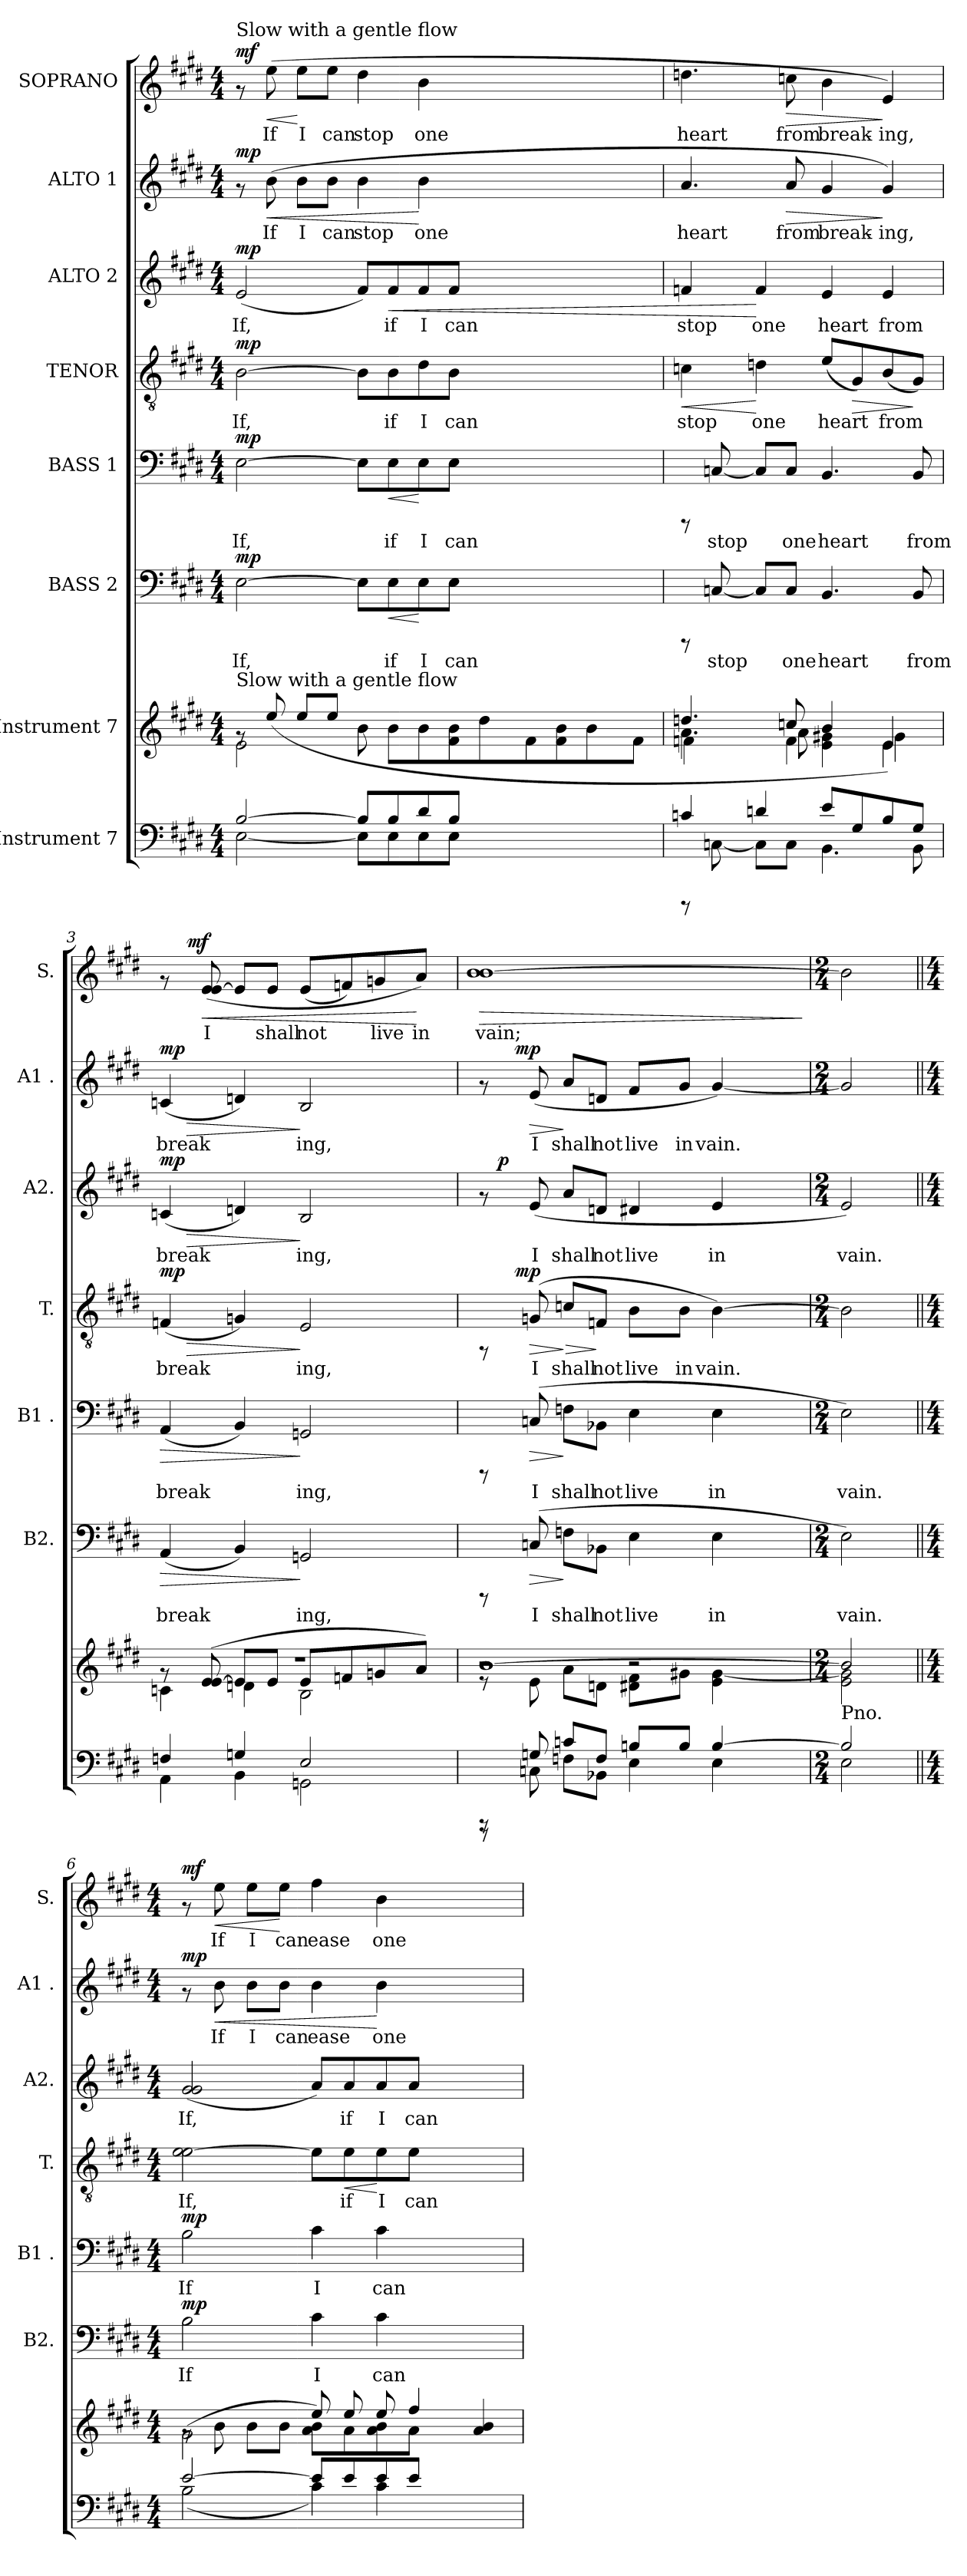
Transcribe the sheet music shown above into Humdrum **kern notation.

**kern	**kern	**kern	**text	**dynam	**kern	**text	**dynam	**kern	**text	**dynam	**kern	**text	**dynam	**kern	**text	**dynam	**kern	**text	**dynam
*part8	*part7	*part6	*part6	*part6	*part5	*part5	*part5	*part4	*part4	*part4	*part3	*part3	*part3	*part2	*part2	*part2	*part1	*part1	*part1
*staff8	*staff7	*staff6	*staff6	*staff6	*staff5	*staff5	*staff5	*staff4	*staff4	*staff4	*staff3	*staff3	*staff3	*staff2	*staff2	*staff2	*staff1	*staff1	*staff1
*I"Instrument 7	*I"Instrument 7	*I"BASS 2	*	*	*I"BASS 1	*	*	*I"TENOR	*	*	*I"ALTO 2	*	*	*I"ALTO 1	*	*	*I"SOPRANO	*	*
*	*	*I'B2.	*	*	*I'B1 .	*	*	*I'T.	*	*	*I'A2.	*	*	*I'A1 .	*	*	*I'S.	*	*
!!LO:PB:g=z
*stria5	*stria5	*stria5	*	*	*stria5	*	*	*stria5	*	*	*stria5	*	*	*stria5	*	*	*stria5	*	*
*clefF4	*clefG2	*clefF4	*	*	*clefF4	*	*	*clefGv2	*	*	*clefG2	*	*	*clefG2	*	*	*clefG2	*	*
*k[f#c#g#d#]	*k[f#c#g#d#]	*k[f#c#g#d#]	*	*	*k[f#c#g#d#]	*	*	*k[f#c#g#d#]	*	*	*k[f#c#g#d#]	*	*	*k[f#c#g#d#]	*	*	*k[f#c#g#d#]	*	*
*E:	*E:	*E:	*	*	*E:	*	*	*E:	*	*	*E:	*	*	*E:	*	*	*E:	*	*
*M4/4	*M4/4	*M4/4	*	*	*M4/4	*	*	*M4/4	*	*	*M4/4	*	*	*M4/4	*	*	*M4/4	*	*
*MM48	*MM48	*MM48	*	*	*MM48	*	*	*MM48	*	*	*MM48	*	*	*MM48	*	*	*MM48	*	*
=1	=1	=1	=1	=1	=1	=1	=1	=1	=1	=1	=1	=1	=1	=1	=1	=1	=1	=1	=1
*^	*^	*	*	*	*	*	*	*	*	*	*	*	*	*	*	*	*	*	*
!	!	!	!	!	!	!	!	!	!	!	!	!	!	!	!	!	!	!	!LO:TX:a:t=Slow with a gentle flow	!	!
!	!	!LO:TX:a:t=Slow with a gentle flow	!	!	!	!	!	!	!	!	!	!	!	!	!	!	!	!	!	!	!
!	!	!	!	!	!LO:LY:b:cj	!LO:DY:a	!	!LO:LY:b:cj	!LO:DY:a	!	!LO:LY:b:cj	!LO:DY:a	!	!LO:LY:b:cj	!LO:DY:a	!	!	!LO:DY:a	!	!	!LO:DY:a
[>2B/	[<2E\	2e\	8rf	[>2E\	If,	mp	[>2E\	If,	mp	[>2B\	If,	mp	(<2e/	If,	mp	8rf	.	mp	8rf	.	mf
!	!	!	!	!	!	!	!	!	!	!	!	!	!	!	!	!	!LO:LY:b:cj	!LO:HP:b	!	!LO:LY:b:cj	!LO:HP:b
.	.	.	(>8ee/	.	.	.	.	.	.	.	.	.	.	.	.	(>8b\	If	<	(>8ee\	If	<
!	!	!	!	!	!	!	!	!	!	!	!	!	!	!	!	!	!LO:LY:b:cj	!	!	!LO:LY:b:cj	!
.	.	.	8ee/L	.	.	.	.	.	.	.	.	.	.	.	.	8b\L	I	.	8ee\L	I	[
!	!	!	!	!	!	!	!	!	!	!	!	!	!	!	!	!	!LO:LY:b:cj	!	!	!LO:LY:b:cj	!
.	.	.	8ee/J	.	.	.	.	.	.	.	.	.	.	.	.	8b\J	can	.	8ee\J	can	.
!	!	!	!	!	!LO:LY:b:cj	!	!	!LO:LY:b:cj	!	!	!LO:LY:b:cj	!	!	!LO:LY:b:cj	!	!	!LO:LY:b:cj	!	!	!LO:LY:b:cj	!
8B/L]	8E\L]	8b\	1ryy	8E\L]	.	.	8E\L]	.	.	8B\L]	.	.	8f#/L)	.	.	4b\	stop	.	4dd#\	stop	.
!	!	!	!	!	!LO:LY:b:cj	!LO:HP:b	!	!LO:LY:b:cj	!LO:HP:b	!	!LO:LY:b:cj	!	!	!LO:LY:b:cj	!LO:HP:b	!	!	!	!	!	!
8B/	8E\	8b\L	.	8E\	if	<	8E\	if	<	8B\	if	.	8f#/	if	<	.	.	.	.	.	.
!	!	!	!	!	!LO:LY:b:cj	!	!	!LO:LY:b:cj	!	!	!LO:LY:b:cj	!	!	!LO:LY:b:cj	!	!	!LO:LY:b:cj	!	!	!LO:LY:b:cj	!
8d#/	8E\	8b\	.	8E\	I	[	8E\	I	[	8d#\	I	.	8f#/	I	.	4b\	one	[	4b\	one	.
!	!	!	!	!	!LO:LY:b:cj	!	!	!LO:LY:b:cj	!	!	!LO:LY:b:cj	!	!	!LO:LY:b:cj	!	!	!	!	!	!	!
8B/J	8E\J	8b\ 8f#\	.	8E\J	can	.	8E\J	can	.	8B\J	can	.	8f#/J	can	.	.	.	.	.	.	.
2..ryy	2..ryy	4dd#/	.	2..ryy	.	.	2..ryy	.	.	2..ryy	.	.	2..ryy	.	.	2..ryy	.	.	2..ryy	.	.
.	.	8f#\	.	.	.	.	.	.	.	.	.	.	.	.	.	.	.	.	.	.	.
.	.	8b\ 8f#\	.	.	.	.	.	.	.	.	.	.	.	.	.	.	.	.	.	.	.
.	.	4b/	4.ryy	.	.	.	.	.	.	.	.	.	.	.	.	.	.	.	.	.	.
.	.	8f#\J	.	.	.	.	.	.	.	.	.	.	.	.	.	.	.	.	.	.	.
=2	=2	=2	=2	=2	=2	=2	=2	=2	=2	=2	=2	=2	=2	=2	=2	=2	=2	=2	=2	=2	=2
*	*	*^	*^	*	*	*	*	*	*	*	*	*	*	*	*	*	*	*	*	*	*
!	!	!	!	!	!	!	!	!	!	!	!	!	!LO:LY:b:cj	!LO:HP:b	!	!LO:LY:b:cj	!	!	!LO:LY:b:cj	!	!	!LO:LY:b:cj	!
4cn/	8rAAAA	4.ddn/	4.a\	4fn\	4.ryy	8rCCC	.	.	8rCCC	.	.	4cn\	stop	<	4fn/	stop	.	4.a/	heart	.	4.ddn\	heart	.
!	!	!	!	!	!	!	!LO:LY:b:cj	!	!	!LO:LY:b:cj	!	!	!	!	!	!	!	!	!	!	!	!	!
.	[<8Cn\	.	.	.	.	[<8Cn/	stop	.	[<8Cn/	stop	.	.	.	.	.	.	.	.	.	.	.	.	.
!	!	!	!	!	!	!	!LO:LY:b:cj	!	!	!LO:LY:b:cj	!	!	!LO:LY:b:cj	!	!	!LO:LY:b:cj	!	!	!	!	!	!	!
4dn/	8C\L]	.	.	2.ryy	.	8C/L]	.	.	8C/L]	.	.	4dn\	one	[	4f/	one	[	.	.	.	.	.	.
!	!	!	!	!	!	!	!LO:LY:b:cj	!	!	!LO:LY:b:cj	!	!	!	!	!	!	!	!	!LO:LY:b:cj	!LO:HP:b	!	!LO:LY:b:cj	!LO:HP:b
.	8C\J	8ccn/	4f\	.	8a\	8C/J	one	.	8C/J	one	.	.	.	.	.	.	.	8a/	from	>	8ccn\	from	>
!	!	!	!	!	!	!	!LO:LY:b:cj	!	!	!LO:LY:b:cj	!	!	!LO:LY:b:cj	!	!	!LO:LY:b:cj	!	!	!LO:LY:b:cj	!	!	!LO:LY:b:cj	!
8e/L	4.BB\	4b/	.	.	4e\ 4g#X\	4.BB/	heart	.	4.BB/	heart	.	(<8e/L	heart	.	4e/	heart	.	4g#/	break-	.	4b\	break-	.
!	!	!	!	!	!	!	!	!	!	!	!	!	!LO:LY:b:cj	!LO:HP:b	!	!	!	!	!	!	!	!	!
8G#/	.	.	8ryy	.	.	.	.	.	.	.	.	8G#/)	.	>	.	.	.	.	.	.	.	.	.
!	!	!	!	!	!	!	!	!	!	!	!	!	!LO:LY:b:cj	!	!	!LO:LY:b:cj	!	!	!LO:LY:b:cj	!	!	!LO:LY:b:cj	!
8B/	.	4e/)	4e\	.	4g#\	.	.	.	.	.	.	(<8B/	from	.	4e/	from	.	4g#/)	-ing,	]	4e/)	-ing,	]
!	!	!	!	!	!	!	!LO:LY:b:cj	!	!	!LO:LY:b:cj	!	!	!LO:LY:b:cj	!	!	!	!	!	!	!	!	!	!
8G#/J	8BB\	.	.	.	.	8BB/	from	.	8BB/	from	.	8G#/J)	.	]	.	.	.	.	.	.	.	.	.
*	*	*	*	*v	*v	*	*	*	*	*	*	*	*	*	*	*	*	*	*	*	*	*	*
=3	=3	=3	=3	=3	=3	=3	=3	=3	=3	=3	=3	=3	=3	=3	=3	=3	=3	=3	=3	=3	=3	=3
!	!	!	!	!	!	!LO:LY:b:cj	!LO:HP:b	!	!LO:LY:b:cj	!LO:HP:b	!	!LO:LY:b:cj	!LO:HP:b	!	!LO:LY:b:cj	!LO:HP:b	!	!LO:LY:b:cj	!LO:HP:b	!	!	!
!	!	!	!	!	!	!	!	!	!	!	!	!	!LO:DY:n=1:a	!	!	!LO:DY:n=1:a	!	!	!LO:DY:n=1:a	!	!	!
*	*	*	*	*	*	*	*	*	*	*	*	*	*	*	*	*	*	*	*	*^	*	*
4Fn/	4AA\	8rf	4cn\	1r	(<4AA/	break-	>	(<4AA/	break-	>	(<4Fn/	break-	> mp	(<4cn/	break-	> mp	(<4cn/	break-	> mp	8rf	16.ryy	.	.
!	!	!	!	!	!	!	!	!	!	!	!	!	!	!	!	!	!	!	!	!	!	!	!LO:DY:a
.	.	.	.	.	.	.	.	.	.	.	.	.	.	.	.	.	.	.	.	.	2ryy	.	mf
!	!	!	!	!	!	!	!	!	!	!	!	!	!	!	!	!	!	!	!	!	!	!LO:LY:b:cj	!LO:HP:b
.	.	(>8e/ [>8e/	.	.	.	.	.	.	.	.	.	.	.	.	.	.	.	.	.	(>8e/ [<8e/	.	I	<
!	!	!	!	!	!	!LO:LY:b:cj	!	!	!LO:LY:b:cj	!	!	!LO:LY:b:cj	!	!	!LO:LY:b:cj	!	!	!LO:LY:b:cj	!	!	!	!LO:LY:b:cj	!
4Gn/	4BB\	8e/L]	4dn\	.	4BB/)	--	.	4BB/)	--	.	4Gn/)	--	.	4dn/)	--	.	4dn/)	--	.	8e/L]	.	.	.
!	!	!	!	!	!	!	!	!	!	!	!	!	!	!	!	!	!	!	!	!	!	!LO:LY:b:cj	!
.	.	8e/J	.	.	.	.	.	.	.	.	.	.	.	.	.	.	.	.	.	8e/J	.	shall	.
!	!	!	!	!	!	!LO:LY:b:cj	!	!	!LO:LY:b:cj	!	!	!LO:LY:b:cj	!	!	!LO:LY:b:cj	!	!	!LO:LY:b:cj	!	!	!	!LO:LY:b:cj	!
2E/	2GGn\	8e/L	2B\	.	2GGn/	-ing,	]	2GGn/	-ing,	]	2E/	-ing,	]	2B/	-ing,	]	2B/	-ing,	]	(<8e/L	.	not	.
.	.	.	.	.	.	.	.	.	.	.	.	.	.	.	.	.	.	.	.	.	4ryy	.	.
!	!	!	!	!	!	!	!	!	!	!	!	!	!	!	!	!	!	!	!	!	!	!LO:LY:b:cj	!
.	.	8fn/	.	.	.	.	.	.	.	.	.	.	.	.	.	.	.	.	.	8fn/)	.	.	.
!	!	!	!	!	!	!	!	!	!	!	!	!	!	!	!	!	!	!	!	!	!	!LO:LY:b:cj	!
.	.	8gn/	.	.	.	.	.	.	.	.	.	.	.	.	.	.	.	.	.	8gn/	.	live	.
.	.	.	.	.	.	.	.	.	.	.	.	.	.	.	.	.	.	.	.	.	8ryy	.	.
!	!	!	!	!	!	!	!	!	!	!	!	!	!	!	!	!	!	!	!	!	!	!LO:LY:b:cj	!
.	.	8a/J)	.	.	.	.	.	.	.	.	.	.	.	.	.	.	.	.	.	8a/J)	.	in	[
.	.	.	.	.	.	.	.	.	.	.	.	.	.	.	.	.	.	.	.	.	32ryy	.	.
!!LO:PB:g=z
=4	=4	=4	=4	=4	=4	=4	=4	=4	=4	=4	=4	=4	=4	=4	=4	=4	=4	=4	=4	=4	=4	=4	=4
!	!	!	!	!	!	!	!	!	!	!	!	!	!	!	!	!	!	!	!	!	!	!LO:LY:b:cj	!LO:HP:b
*	*	*	*	*	*	*	*	*	*	*	*^	*	*	*^	*	*	*^	*	*	*v	*v	*	*
8rCCC	8rAAAA	[>1b	8rd	2r	8rCCC	.	.	8rCCC	.	.	8rFF	16.ryy	.	.	8rf	32.ryy	.	.	8rf	16.ryy	.	.	1b [>1b	vain;	>
!	!	!	!	!	!	!	!	!	!	!	!	!	!	!	!	!	!	!LO:DY:b	!	!	!	!	!	!	!
.	.	.	.	.	.	.	.	.	.	.	.	.	.	.	.	2ryy	.	p	.	.	.	.	.	.	.
!	!	!	!	!	!	!	!	!	!	!	!	!	!	!LO:DY:a	!	!	!	!	!	!	!	!LO:DY:a	!	!	!
.	.	.	.	.	.	.	.	.	.	.	.	2ryy	.	mp	.	.	.	.	.	2ryy	.	mp	.	.	.
!	!	!	!	!	!	!LO:LY:b:cj	!LO:HP:b	!	!LO:LY:b:cj	!LO:HP:b	!	!	!LO:LY:b:cj	!LO:HP:b	!	!	!LO:LY:b:cj	!	!	!	!LO:LY:b:cj	!LO:HP:b	!	!	!
8Gn/	8Cn\	.	8e\	.	(>8Cn/	I	>	(>8Cn/	I	>	(>8Gn/	.	I	>	(<8e/	.	I	.	(<8e/	.	I	>	.	.	.
!	!	!	!	!	!	!LO:LY:b:cj	!	!	!LO:LY:b:cj	!	!	!	!LO:LY:b:cj	!LO:HP:n=1:b	!	!	!LO:LY:b:cj	!	!	!	!LO:LY:b:cj	!	!	!	!
8cn/L	8Fn\L	.	8a\L	.	8Fn\L	shall	]	8Fn\L	shall	]	8cn/L	.	shall	] >	8a/L	.	shall	.	8a/L	.	shall	]	.	.	.
!	!	!	!	!	!	!LO:LY:b:cj	!	!	!LO:LY:b:cj	!	!	!	!LO:LY:b:cj	!	!	!	!LO:LY:b:cj	!	!	!	!LO:LY:b:cj	!	!	!	!
8F/J	8BB-X\J	.	8dn\J	.	8BB-X\J	not	.	8BB-X\J	not	.	8Fn/J	.	not	]	8dn/J	.	not	.	8dn/J	.	not	.	.	.	.
!	!	!	!	!	!	!LO:LY:b:cj	!	!	!LO:LY:b:cj	!	!	!	!LO:LY:b:cj	!	!	!	!LO:LY:b:cj	!	!	!	!LO:LY:b:cj	!	!	!	!
8Bn/L	4E\	.	8f#\ 8d#X\L	2r	4E\	live	.	4E\	live	.	8B\L	.	live	.	4d#X/	.	live	.	8f#/L	.	live	.	.	.	.
.	.	.	.	.	.	.	.	.	.	.	.	.	.	.	.	4ryy	.	.	.	.	.	.	.	.	.
.	.	.	.	.	.	.	.	.	.	.	.	4ryy	.	.	.	.	.	.	.	4ryy	.	.	.	.	.
!	!	!	!	!	!	!	!	!	!	!	!	!	!LO:LY:b:cj	!	!	!	!	!	!	!	!LO:LY:b:cj	!	!	!	!
8B/J	.	.	8g#X\J	.	.	.	.	.	.	.	8B\J	.	in	.	.	.	.	.	8g#/J	.	in	.	.	.	.
!	!	!	!	!	!	!LO:LY:b:cj	!	!	!LO:LY:b:cj	!	!	!	!LO:LY:b:cj	!	!	!	!LO:LY:b:cj	!	!	!	!LO:LY:b:cj	!	!	!	!
[>4B/	4E\	.	4e\ [>4g#\	.	4E\	in	.	4E\	in	.	[>4B\)	.	vain.	.	4e/	.	in	.	[<4g#/)	.	vain.	.	.	.	.
.	.	.	.	.	.	.	.	.	.	.	.	.	.	.	.	8ryy	.	.	.	.	.	.	.	.	.
.	.	.	.	.	.	.	.	.	.	.	.	8ryy	.	.	.	.	.	.	.	8ryy	.	.	.	.	.
.	.	.	.	.	.	.	.	.	.	.	.	.	.	.	.	16ryy	.	.	.	.	.	.	.	.	.
.	.	.	.	.	.	.	.	.	.	.	.	32ryy	.	.	.	.	.	.	.	32ryy	.	.	.	.	.
.	.	.	.	.	.	.	.	.	.	.	.	.	.	.	.	64ryy	.	.	.	.	.	.	.	.	.
*v	*v	*	*	*	*	*	*	*	*	*	*	*	*	*	*	*	*	*	*	*	*	*	*	*	*
*	*v	*v	*v	*	*	*	*	*	*	*	*	*	*	*	*	*	*	*	*	*	*	*	*	*
.	.	.	.	.	.	.	.	.	.	.	.	.	.	.	.	.	.	.	.	.	.	]
*	*	*	*	*	*	*	*	*v	*v	*	*	*	*	*	*	*v	*v	*	*	*	*	*
*	*	*	*	*	*	*	*	*	*	*	*v	*v	*	*	*	*	*	*	*	*
=5	=5	=5	=5	=5	=5	=5	=5	=5	=5	=5	=5	=5	=5	=5	=5	=5	=5	=5	=5
*M2/4	*M2/4	*M2/4	*	*	*M2/4	*	*	*M2/4	*	*	*M2/4	*	*	*M2/4	*	*	*M2/4	*	*
*^	*^	*	*	*	*	*	*	*^	*	*	*^	*	*	*^	*	*	*	*	*
!	!	!LO:TX:b:t=Pno.	!	!	!	!	!	!	!	!	!	!	!	!	!	!	!	!	!	!	!	!	!	!
!	!	!	!	!	!LO:LY:b:cj	!	!	!LO:LY:b:cj	!	!	!	!LO:LY:b:cj	!	!	!	!LO:LY:b:cj	!	!	!	!LO:LY:b:cj	!	!	!LO:LY:b:cj	!
*	*	*	*	*	*	*	*	*	*	*v	*v	*	*	*	*	*	*	*v	*v	*	*	*	*	*
*	*	*	*	*	*	*	*	*	*	*	*	*	*v	*v	*	*	*	*	*	*	*	*
2B/]	2E\	2b/]	2e\ 2g#\]	2E\)	vain.	.	2E\)	vain.	.	2B\]	.	.	2e/)	vain.	.	2g#/]	.	.	2b\]	.	.
=6||	=6||	=6||	=6||	=6||	=6||	=6||	=6||	=6||	=6||	=6||	=6||	=6||	=6||	=6||	=6||	=6||	=6||	=6||	=6||	=6||	=6||
*M4/4	*	*M4/4	*	*M4/4	*	*	*M4/4	*	*	*M4/4	*	*	*M4/4	*	*	*M4/4	*	*	*M4/4	*	*
!	!	!	!	!	!LO:LY:b:cj	!LO:DY:a	!	!LO:LY:b:cj	!LO:DY:a	!	!LO:LY:b:cj	!LO:DY:a	!	!LO:LY:b:cj	!	!	!	!	!	!	!
!	!	!	!	!	!	!	!	!	!	!	!	!LO:DY:n=1:a	!	!	!	!	!	!LO:DY:a	!	!	!LO:DY:a
[>2e/	(<2B\	(<2g#\	8rf	2B\	If	mp	2B\	If	mp	2e\ [>2e\	If,	mp mp	(<2g#/ 2g#/	If,	.	8rf	.	mp	8rf	.	mf
!	!	!	!	!	!	!	!	!	!	!	!	!	!	!	!	!	!LO:LY:b:cj	!LO:HP:b	!	!LO:LY:b:cj	!LO:HP:b
.	.	.	8b\	.	.	.	.	.	.	.	.	.	.	.	.	8b\	If	<	8ee\	If	<
!	!	!	!	!	!	!	!	!	!	!	!	!	!	!	!	!	!LO:LY:b:cj	!	!	!LO:LY:b:cj	!
.	.	.	8b\L	.	.	.	.	.	.	.	.	.	.	.	.	8b\L	I	.	8ee\L	I	.
!	!	!	!	!	!	!	!	!	!	!	!	!	!	!	!	!	!LO:LY:b:cj	!	!	!LO:LY:b:cj	!
.	.	.	8b\J	.	.	.	.	.	.	.	.	.	.	.	.	8b\J	can	.	8ee\J	can	[
!	!	!	!	!	!LO:LY:b:cj	!	!	!LO:LY:b:cj	!	!	!LO:LY:b:cj	!	!	!LO:LY:b:cj	!	!	!LO:LY:b:cj	!	!	!LO:LY:b:cj	!
8e/L]	4c#\)	8ee/	8b\ 8a\L)	4c#\	I	.	4c#\	I	.	8e\L]	.	.	8a/L)	.	.	4b\	ease	.	4ff#\	ease	.
!	!	!	!	!	!	!	!	!	!	!	!LO:LY:b:cj	!LO:HP:b	!	!LO:LY:b:cj	!	!	!	!	!	!	!
8e/	.	8ee/L	8a\	.	.	.	.	.	.	8e\	if	<	8a/	if	.	.	.	.	.	.	.
!	!	!	!	!	!LO:LY:b:cj	!	!	!LO:LY:b:cj	!	!	!LO:LY:b:cj	!	!	!LO:LY:b:cj	!	!	!LO:LY:b:cj	!	!	!LO:LY:b:cj	!
8e/	4c#\	8ee/	8b\ 8a\	4c#\	can	.	4c#\	can	.	8e\	I	[	8a/	I	.	4b\	one	[	4b\	one	.
!	!	!	!	!	!	!	!	!	!	!	!LO:LY:b:cj	!	!	!LO:LY:b:cj	!	!	!	!	!	!	!
8e/J	.	4ff#/	8a\J	.	.	.	.	.	.	8e\J	can	.	8a/J	can	.	.	.	.	.	.	.
4.ryy	4.ryy	.	4.ryy	4.ryy	.	.	4.ryy	.	.	4.ryy	.	.	4.ryy	.	.	4.ryy	.	.	4.ryy	.	.
.	.	4a/ 4b/	.	.	.	.	.	.	.	.	.	.	.	.	.	.	.	.	.	.	.
*v	*v	*	*	*	*	*	*	*	*	*	*	*	*	*	*	*	*	*	*	*	*
*	*v	*v	*	*	*	*	*	*	*	*	*	*	*	*	*	*	*	*	*	*
=	=	=	=	=	=	=	=	=	=	=	=	=	=	=	=	=	=	=	=
*-	*-	*-	*-	*-	*-	*-	*-	*-	*-	*-	*-	*-	*-	*-	*-	*-	*-	*-	*-
